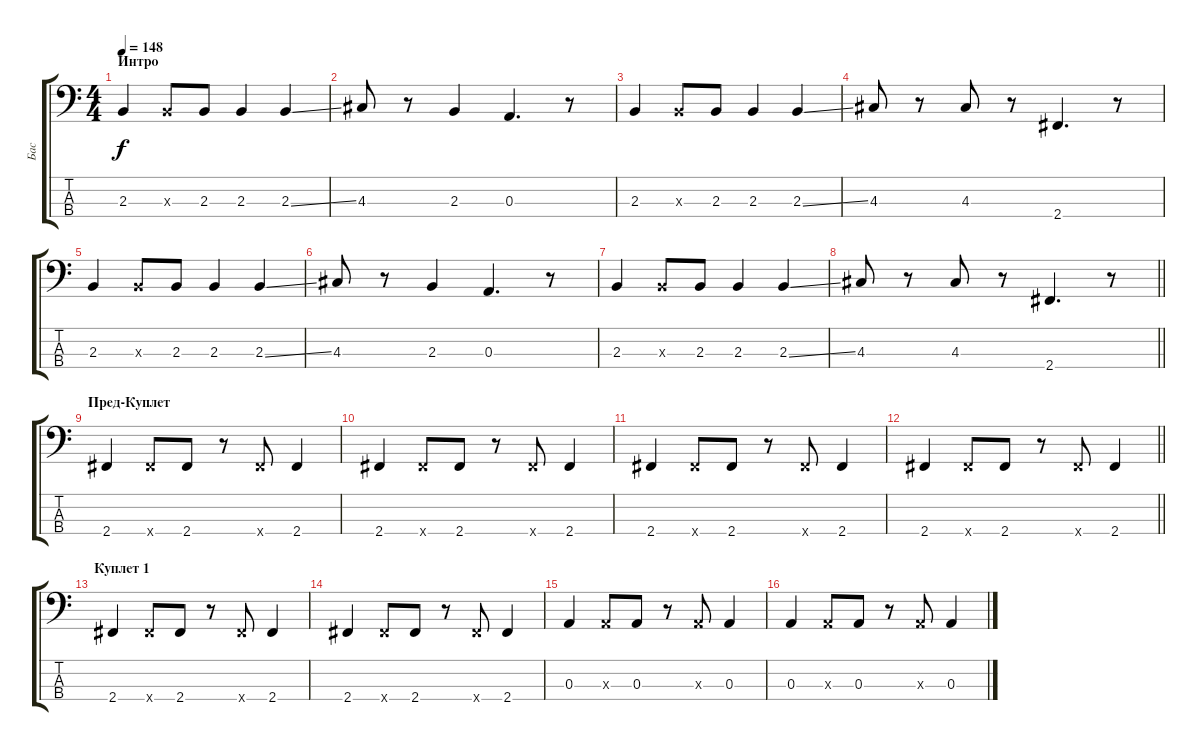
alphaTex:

\track ("Бас" "Бас") {instrument electricbassfinger}
\staff {score tabs}
\tuning (G2 D2 A1 E1) {hide}
\ts (4 4)
\section ("" "Интро")
\tempo 148
\clef f4
\ks c
2.3.4{dy f instrument electricbassfinger} 2.3{x}.8 2.3.8 2.3.4 2.3{ss}.4 |
4.3.8 r.8 2.3.4 0.3.4{d} r.8 |
2.3.4 2.3{x}.8 2.3.8 2.3.4 2.3{ss}.4 |
4.3.8 r.8 4.3.8 r.8 2.4.4{d} r.8 |
2.3.4 2.3{x}.8 2.3.8 2.3.4 2.3{ss}.4 |
4.3.8 r.8 2.3.4 0.3.4{d} r.8 |
2.3.4 2.3{x}.8 2.3.8 2.3.4 2.3{ss}.4 |
\barLineRight lightlight
4.3.8 r.8 4.3.8 r.8 2.4.4{d} r.8 |
\section ("" "Пред-Куплет")
2.4.4 2.4{x}.8 2.4.8 r.8 2.4{x}.8 2.4.4 |
2.4.4 2.4{x}.8 2.4.8 r.8 2.4{x}.8 2.4.4 |
2.4.4 2.4{x}.8 2.4.8 r.8 2.4{x}.8 2.4.4 |
\barLineRight lightlight
2.4.4 2.4{x}.8 2.4.8 r.8 2.4{x}.8 2.4.4 |
\section ("" "Куплет 1")
2.4.4 2.4{x}.8 2.4.8 r.8 2.4{x}.8 2.4.4 |
2.4.4 2.4{x}.8 2.4.8 r.8 2.4{x}.8 2.4.4 |
0.3.4 0.3{x}.8 0.3.8 r.8 0.3{x}.8 0.3.4 |
0.3.4 0.3{x}.8 0.3.8 r.8 0.3{x}.8 0.3.4
